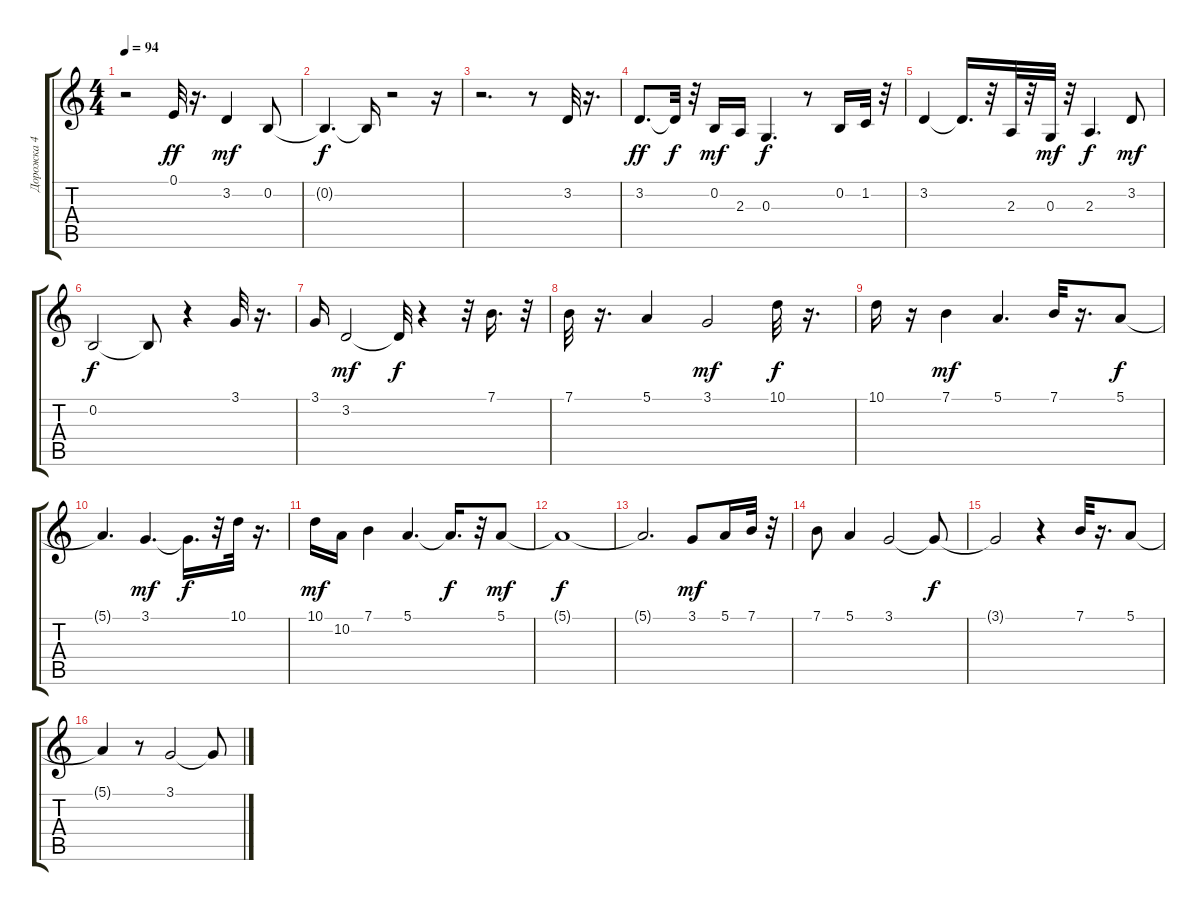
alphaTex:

\track ("Дорожка 4" "Дорожка 4") {instrument cello}
\staff {score tabs}
\tuning (E4 B3 G3 D3 A2 E2) {hide}
\ts (4 4)
\tempo 94
\clef g2
\ks c
r.2{dy f} 0.1.32{dy ff} r.16{d} 3.2.4{dy mf} 0.2.8 |
0.2{t}.4{d dy f} 0.2{t}.16 r.2 r.16 |
r.2{d} r.8 3.2.32 r.16{d} |
3.2.8{d dy ff} 3.2{t}.32{dy f} r.32 0.2.16{dy mf} 2.3.16 0.3.4{d dy f} r.8 0.2.16 1.2.32 r.32 |
3.2.4 3.2{t}.16{d} r.32 2.3.32 r.32 0.3.32{dy mf} r.32 2.3.4{d dy f} 3.2.8{dy mf} |
0.2.2{dy f} 0.2{t}.8 r.4 3.1.32 r.16{d} |
3.1.16 3.2.2{dy mf} 3.2{t}.32{dy f} r.4 r.32 7.1.16{d} r.32 |
7.1.32 r.16{d} 5.1.4 3.1.2{dy mf} 10.1.32{dy f} r.16{d} |
10.1.16 r.16 7.1.4{dy mf} 5.1.4{d} 7.1.32 r.16{d} 5.1.8{dy f} |
5.1{t}.4{d} 3.1.4{d dy mf} 3.1{t}.16{d dy f} r.32 10.1.32 r.16{d} |
10.1.16{dy mf} 10.2.16 7.1.4 5.1.4{d} 5.1{t}.16{d dy f} r.32 5.1.8{dy mf} |
5.1{t}.1{dy f} |
5.1{t}.2{d} 3.1.8{dy mf} 5.1.16 7.1.32 r.32 |
7.1.8 5.1.4 3.1.2 3.1{t}.8{dy f} |
3.1{t}.2 r.4 7.1.32 r.16{d} 5.1.8 |
5.1{t}.4 r.8 3.1.2 3.1{t}.8
